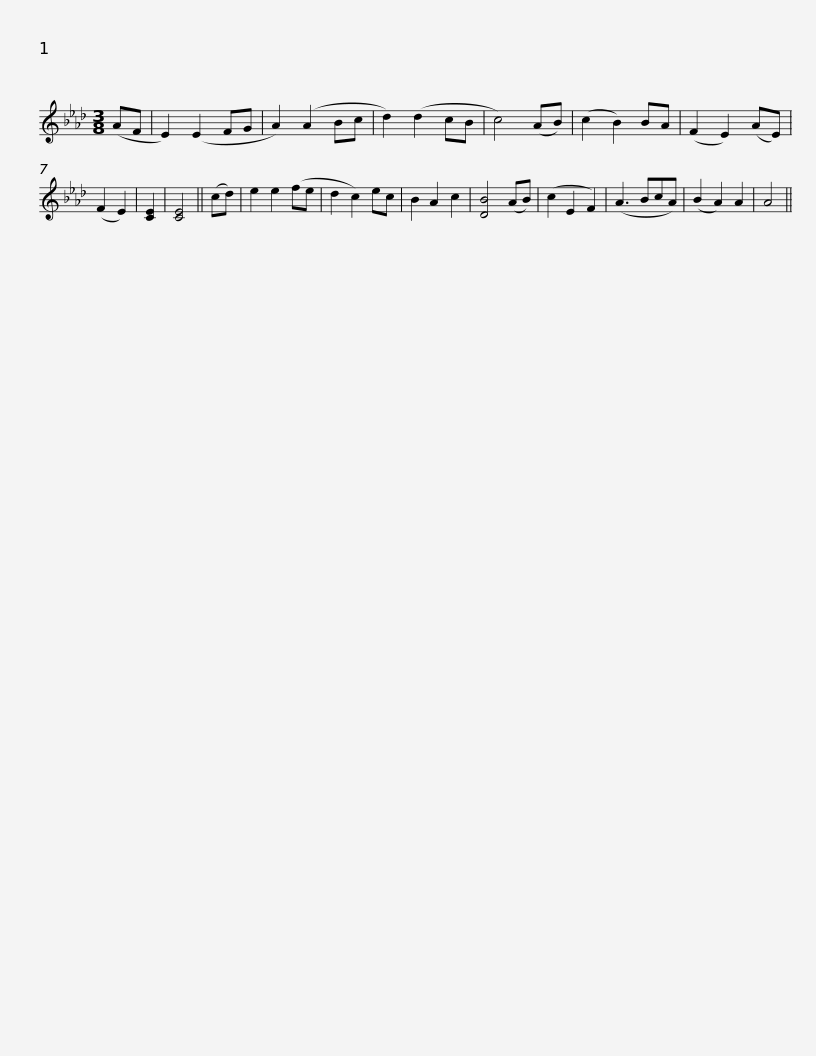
X:1
L:1/8
M:3/8
I:linebreak $
K:Ab
V:1 treble
V:1
 (AF | E2) (E2 FG | A2) (A2 Bc | d2) (d2 cB | c4) (AB) | %5
 (c2 B2) BA | (F2 E2) (AE) | (F2 E2) | [CE]2 | [CE]4 || %10
 (cd) | e2 e2 (fe |$ d2 c2) ec | B2 A2 c2 | [DB]4 (AB) | %15
 (c2 E2 F2) | (A3 BcA) | (B2 A2) A2 | A4 || %19
